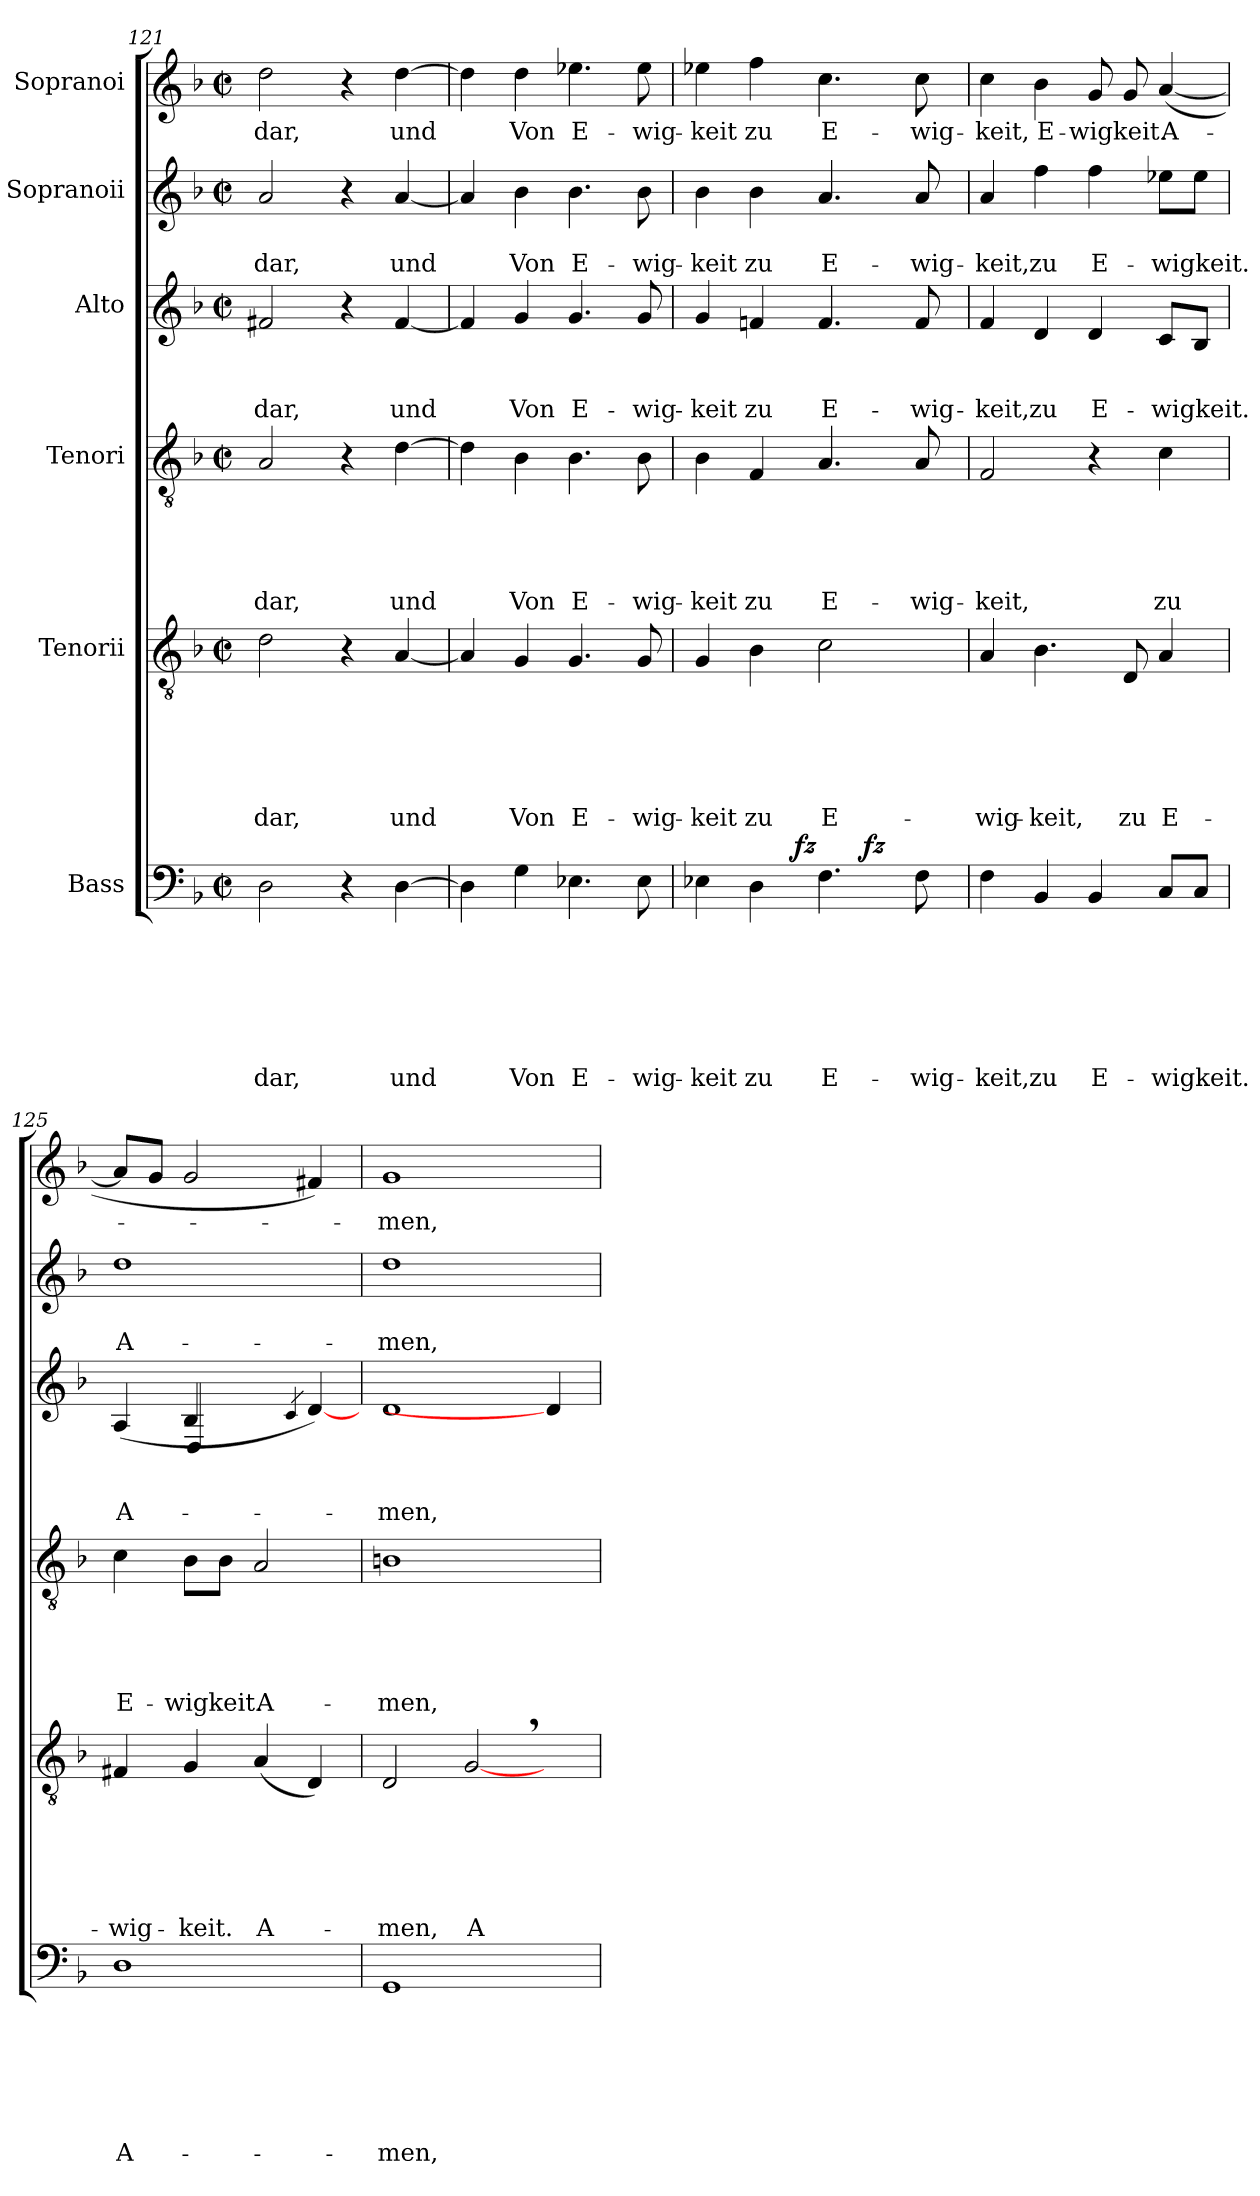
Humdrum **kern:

**kern	**text	**text	**text	**text	**text	**text	**text	**dynam	**kern	**text	**text	**text	**text	**text	**text	**kern	**text	**text	**text	**text	**text	**kern	**text	**text	**text	**kern	**text	**text	**kern	**text
*part6	*part6	*part6	*part6	*part6	*part6	*part6	*part6	*part6	*part5	*part5	*part5	*part5	*part5	*part5	*part5	*part4	*part4	*part4	*part4	*part4	*part4	*part3	*part3	*part3	*part3	*part2	*part2	*part2	*part1	*part1
*staff6	*staff6	*staff6	*staff6	*staff6	*staff6	*staff6	*staff6	*staff6	*staff5	*staff5	*staff5	*staff5	*staff5	*staff5	*staff5	*staff4	*staff4	*staff4	*staff4	*staff4	*staff4	*staff3	*staff3	*staff3	*staff3	*staff2	*staff2	*staff2	*staff1	*staff1
*I"Bass	*	*	*	*	*	*	*	*	*I"Tenorii	*	*	*	*	*	*	*I"Tenori	*	*	*	*	*	*I"Alto	*	*	*	*I"Sopranoii	*	*	*I"Sopranoi	*
*clefF4	*	*	*	*	*	*	*	*	*clefGv2	*	*	*	*	*	*	*clefGv2	*	*	*	*	*	*clefG2	*	*	*	*clefG2	*	*	*clefG2	*
*	*	*	*	*	*	*	*	*	*	*	*	*	*	*	*	*	*	*	*	*	*	*ITrd-3c-5	*	*	*	*	*	*	*ITrd-3c-5	*
*k[b-]	*	*	*	*	*	*	*	*	*k[b-]	*	*	*	*	*	*	*k[b-]	*	*	*	*	*	*k[b-e-]	*	*	*	*k[b-]	*	*	*k[b-e-]	*
*F:	*	*	*	*	*	*	*	*	*F:	*	*	*	*	*	*	*F:	*	*	*	*	*	*B-:	*	*	*	*F:	*	*	*B-:	*
*M2/2	*	*	*	*	*	*	*	*	*M2/2	*	*	*	*	*	*	*M2/2	*	*	*	*	*	*M2/2	*	*	*	*M2/2	*	*	*M2/2	*
*met(c|)	*	*	*	*	*	*	*	*	*met(c|)	*	*	*	*	*	*	*met(c|)	*	*	*	*	*	*met(c|)	*	*	*	*met(c|)	*	*	*met(c|)	*
=121	=121	=121	=121	=121	=121	=121	=121	=121	=121	=121	=121	=121	=121	=121	=121	=121	=121	=121	=121	=121	=121	=121	=121	=121	=121	=121	=121	=121	=121	=121
!	!	!	!	!	!	!	!LO:LY:b	!	!	!	!	!	!	!	!LO:LY:b	!	!	!	!	!	!LO:LY:b	!	!	!	!LO:LY:b	!	!	!LO:LY:b	!	!LO:LY:b
2D\	.	.	.	.	.	.	-dar,	.	2d\	.	.	.	.	.	-dar,	2A/	.	.	.	.	-dar,	2bn/	.	.	-dar,	2a/	.	-dar,	2gg\	-dar,
4r	.	.	.	.	.	.	.	.	4r	.	.	.	.	.	.	4r	.	.	.	.	.	4r	.	.	.	4r	.	.	4r	.
!	!	!	!	!	!	!	!LO:LY:b	!	!	!	!	!	!	!	!LO:LY:b	!	!	!	!	!	!LO:LY:b	!	!	!	!LO:LY:b	!	!	!LO:LY:b	!	!LO:LY:b
[>4D\	.	.	.	.	.	.	und	.	[<4A/	.	.	.	.	.	und	[>4d\	.	.	.	.	und	[<4b/	.	.	und	[<4a/	.	und	[>4gg\	und
=122	=122	=122	=122	=122	=122	=122	=122	=122	=122	=122	=122	=122	=122	=122	=122	=122	=122	=122	=122	=122	=122	=122	=122	=122	=122	=122	=122	=122	=122	=122
4D\]	.	.	.	.	.	.	.	.	4A/]	.	.	.	.	.	.	4d\]	.	.	.	.	.	4b/]	.	.	.	4a/]	.	.	4gg\]	.
!	!	!	!	!	!	!	!LO:LY:b	!	!	!	!	!	!	!	!LO:LY:b	!	!	!	!	!	!LO:LY:b	!	!	!	!LO:LY:b	!	!	!LO:LY:b	!	!LO:LY:b
4G\	.	.	.	.	.	.	Von	.	4G/	.	.	.	.	.	Von	4B-\	.	.	.	.	Von	4cc/	.	.	Von	4b-\	.	Von	4gg\	Von
!	!	!	!	!	!	!	!LO:LY:b	!	!	!	!	!	!	!	!LO:LY:b	!	!	!	!	!	!LO:LY:b	!	!	!	!LO:LY:b	!	!	!LO:LY:b	!	!LO:LY:b
4.E-X\	.	.	.	.	.	.	E-	.	4.G/	.	.	.	.	.	E-	4.B-\	.	.	.	.	E-	4.cc/	.	.	E-	4.b-\	.	E-	4.aa-X\	E-
!	!	!	!	!	!	!	!LO:LY:b	!	!	!	!	!	!	!	!LO:LY:b	!	!	!	!	!	!LO:LY:b	!	!	!	!LO:LY:b	!	!	!LO:LY:b	!	!LO:LY:b
8E-\	.	.	.	.	.	.	-wig-	.	8G/	.	.	.	.	.	-wig-	8B-\	.	.	.	.	-wig-	8cc/	.	.	-wig-	8b-\	.	-wig-	8aa-\	-wig-
=123	=123	=123	=123	=123	=123	=123	=123	=123	=123	=123	=123	=123	=123	=123	=123	=123	=123	=123	=123	=123	=123	=123	=123	=123	=123	=123	=123	=123	=123	=123
!	!	!	!	!	!	!	!LO:LY:b	!	!	!	!	!	!	!	!LO:LY:b	!	!	!	!	!	!LO:LY:b	!	!	!	!LO:LY:b	!	!	!LO:LY:b	!	!LO:LY:b
*^	*	*	*	*	*	*	*	*	*	*	*	*	*	*	*	*	*	*	*	*	*	*	*	*	*	*	*	*	*	*
*	*^	*	*	*	*	*	*	*	*	*	*	*	*	*	*	*	*	*	*	*	*	*	*	*	*	*	*	*	*	*	*
4E-X\	4..ryy	2ryy	.	.	.	.	.	.	-keit	.	4G/	.	.	.	.	.	-keit	4B-\	.	.	.	.	-keit	4cc/	.	.	-keit	4b-\	.	-keit	4aa-X\	-keit
!	!	!	!	!	!	!	!	!	!LO:LY:b	!	!	!	!	!	!	!	!LO:LY:b	!	!	!	!	!	!LO:LY:b	!	!	!	!LO:LY:b	!	!	!LO:LY:b	!	!LO:LY:b
4D\	.	.	.	.	.	.	.	.	zu	.	4B-\	.	.	.	.	.	zu	4F/	.	.	.	.	zu	4b-X/	.	.	zu	4b-\	.	zu	4bb-\	zu
!	!	!	!	!	!	!	!	!	!	!LO:DY:b	!	!	!	!	!	!	!	!	!	!	!	!	!	!	!	!	!	!	!	!	!	!
.	2ryy	.	.	.	.	.	.	.	.	fz	.	.	.	.	.	.	.	.	.	.	.	.	.	.	.	.	.	.	.	.	.	.
!	!	!	!	!	!	!	!	!	!LO:LY:b	!	!	!	!	!	!	!	!LO:LY:b	!	!	!	!	!	!LO:LY:b	!	!	!	!LO:LY:b	!	!	!LO:LY:b	!	!LO:LY:b
4.F\	.	8ryy	.	.	.	.	.	.	E-	.	2c\	.	.	.	.	.	E-	4.A/	.	.	.	.	E-	4.b-/	.	.	E-	4.a/	.	E-	4.ff\	E-
.	.	64ryy	.	.	.	.	.	.	.	.	.	.	.	.	.	.	.	.	.	.	.	.	.	.	.	.	.	.	.	.	.	.
!	!	!	!	!	!	!	!	!	!	!LO:DY:b	!	!	!	!	!	!	!	!	!	!	!	!	!	!	!	!	!	!	!	!	!	!
.	.	4ryy	.	.	.	.	.	.	.	fz	.	.	.	.	.	.	.	.	.	.	.	.	.	.	.	.	.	.	.	.	.	.
!	!	!	!	!	!	!	!	!	!LO:LY:b	!	!	!	!	!	!	!	!	!	!	!	!	!	!LO:LY:b	!	!	!	!LO:LY:b	!	!	!LO:LY:b	!	!LO:LY:b
8F\	.	.	.	.	.	.	.	.	-wig-	.	.	.	.	.	.	.	.	8A/	.	.	.	.	-wig-	8b-/	.	.	-wig-	8a/	.	-wig-	8ff\	-wig-
.	.	16..ryy	.	.	.	.	.	.	.	.	.	.	.	.	.	.	.	.	.	.	.	.	.	.	.	.	.	.	.	.	.	.
.	16ryy	.	.	.	.	.	.	.	.	.	.	.	.	.	.	.	.	.	.	.	.	.	.	.	.	.	.	.	.	.	.	.
!!LO:LB:g=z
=124	=124	=124	=124	=124	=124	=124	=124	=124	=124	=124	=124	=124	=124	=124	=124	=124	=124	=124	=124	=124	=124	=124	=124	=124	=124	=124	=124	=124	=124	=124	=124	=124
!	!	!	!	!	!	!	!	!	!LO:LY:b	!	!	!	!	!	!	!	!LO:LY:b	!	!	!	!	!	!LO:LY:b	!	!	!	!LO:LY:b	!	!	!LO:LY:b	!	!LO:LY:b
*v	*v	*v	*	*	*	*	*	*	*	*	*	*	*	*	*	*	*	*	*	*	*	*	*	*	*	*	*	*	*	*	*	*
4F\	.	.	.	.	.	.	-keit,	.	4A/	.	.	.	.	.	-wig-	2F/	.	.	.	.	-keit,	4b-/	.	.	-keit,	4a/	.	-keit,	4ff\	-keit,
!	!	!	!	!	!	!	!LO:LY:b	!	!	!	!	!	!	!	!LO:LY:b	!	!	!	!	!	!	!	!	!	!LO:LY:b	!	!	!LO:LY:b	!	!LO:LY:b
4BB-/	.	.	.	.	.	.	zu	.	4.B-\	.	.	.	.	.	-keit,	.	.	.	.	.	.	4g/	.	.	zu	4ff\	.	zu	4ee-\	E-
!	!	!	!	!	!	!	!LO:LY:b	!	!	!	!	!	!	!	!	!	!	!	!	!	!	!	!	!	!LO:LY:b	!	!	!LO:LY:b	!	!LO:LY:b
4BB-/	.	.	.	.	.	.	E-	.	.	.	.	.	.	.	.	4r	.	.	.	.	.	4g/	.	.	E-	4ff\	.	E-	8cc/	-wigkeit.
!	!	!	!	!	!	!	!	!	!	!	!	!	!	!	!LO:LY:b	!	!	!	!	!	!	!	!	!	!	!	!	!	!	!
.	.	.	.	.	.	.	.	.	8D/	.	.	.	.	.	zu	.	.	.	.	.	.	.	.	.	.	.	.	.	8cc/	.
!	!	!	!	!	!	!	!LO:LY:b	!	!	!	!	!	!	!	!LO:LY:b	!	!	!	!	!	!LO:LY:b	!	!	!	!LO:LY:b	!	!	!LO:LY:b	!	!LO:LY:b
8C/L	.	.	.	.	.	.	-wigkeit.	.	4A/	.	.	.	.	.	E-	4c\	.	.	.	.	zu	8f/L	.	.	-wigkeit.	8ee-X\L	.	-wigkeit.	(<[<4dd/	A-
8C/J	.	.	.	.	.	.	.	.	.	.	.	.	.	.	.	.	.	.	.	.	.	8e-/J	.	.	.	8ee-\J	.	.	.	.
=125	=125	=125	=125	=125	=125	=125	=125	=125	=125	=125	=125	=125	=125	=125	=125	=125	=125	=125	=125	=125	=125	=125	=125	=125	=125	=125	=125	=125	=125	=125
!	!	!	!	!	!	!	!LO:LY:b	!	!	!	!	!	!	!	!LO:LY:b	!	!	!	!	!	!LO:LY:b	!	!	!	!LO:LY:b	!	!	!LO:LY:b	!	!
*	*	*	*	*	*	*	*	*	*	*	*	*	*	*	*	*	*	*	*	*	*	*^	*	*	*	*	*	*	*	*
1D	.	.	.	.	.	.	A-	.	4F#X/	.	.	.	.	.	-wig-	4c\	.	.	.	.	E-	(4d/	4ryy	.	.	A-	1dd	.	A-	8dd/L]	.
.	.	.	.	.	.	.	.	.	.	.	.	.	.	.	.	.	.	.	.	.	.	.	.	.	.	.	.	.	.	8cc/J	.
!	!	!	!	!	!	!	!	!	!	!	!	!	!	!	!LO:LY:b	!	!	!	!	!	!LO:LY:b	!	!	!	!	!	!	!	!	!	!
.	.	.	.	.	.	.	.	.	4G/	.	.	.	.	.	-keit.	8B-\L	.	.	.	.	-wigkeit.	4e-/	4G/	.	.	.	.	.	.	2cc/	.
.	.	.	.	.	.	.	.	.	.	.	.	.	.	.	.	8B-\J	.	.	.	.	.	.	.	.	.	.	.	.	.	.	.
!	!	!	!	!	!	!	!	!	!	!	!	!	!	!	!LO:LY:b	!	!	!	!	!	!LO:LY:b	!	!	!	!	!	!	!	!	!	!
.	.	.	.	.	.	.	.	.	(<4A/	.	.	.	.	.	A-	2A/	.	.	.	.	A-	4ryy	2ryy	.	.	.	.	.	.	.	.
.	.	.	.	.	.	.	.	.	.	.	.	.	.	.	.	.	.	.	.	.	.	4qf/	.	.	.	.	.	.	.	.	.
.	.	.	.	.	.	.	.	.	4D/)	.	.	.	.	.	.	.	.	.	.	.	.	[4g/)	.	.	.	.	.	.	.	4bn/)	.
*	*	*	*	*	*	*	*	*	*	*	*	*	*	*	*	*	*	*	*	*	*	*v	*v	*	*	*	*	*	*	*	*
=126	=126	=126	=126	=126	=126	=126	=126	=126	=126	=126	=126	=126	=126	=126	=126	=126	=126	=126	=126	=126	=126	=126	=126	=126	=126	=126	=126	=126	=126	=126
!	!	!	!	!	!	!	!LO:LY:b	!	!	!	!	!	!	!	!LO:LY:b	!	!	!	!	!	!LO:LY:b	!	!	!	!LO:LY:b	!	!	!LO:LY:b	!	!LO:LY:b
1GG	.	.	.	.	.	.	-men,	.	2D/	.	.	.	.	.	-men,	1Bn	.	.	.	.	-men,	1g	.	.	-men,	1dd	.	-men,	1cc	-men,
!	!	!	!	!	!	!	!	!	!	!	!	!	!	!	!LO:LY:b	!	!	!	!	!	!	!	!	!	!	!	!	!	!	!
.	.	.	.	.	.	.	.	.	[<2G,>/	.	.	.	.	.	A-	.	.	.	.	.	.	.	.	.	.	.	.	.	.	.
4ryy	.	.	.	.	.	.	.	.	4ryy	.	.	.	.	.	.	4ryy	.	.	.	.	.	4g/]	.	.	.	4ryy	.	.	4ryy	.
=	=	=	=	=	=	=	=	=	=	=	=	=	=	=	=	=	=	=	=	=	=	=	=	=	=	=	=	=	=	=
*-	*-	*-	*-	*-	*-	*-	*-	*-	*-	*-	*-	*-	*-	*-	*-	*-	*-	*-	*-	*-	*-	*-	*-	*-	*-	*-	*-	*-	*-	*-
